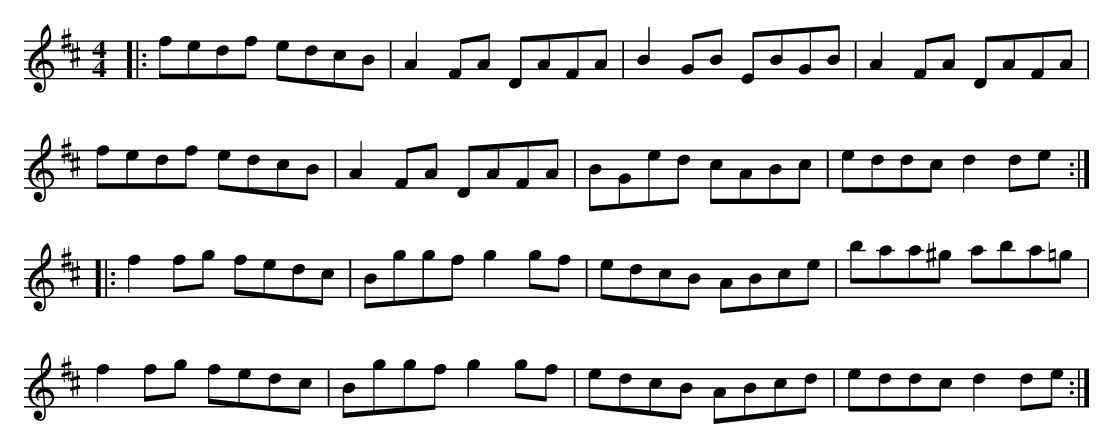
X:1
M:4/4
K:D
|:fedf edcB|A2FA DAFA|B2GB EBGB|A2FA DAFA|
fedf edcB|A2FA DAFA|BGed cABc|eddc d2 de:|
|:f2fg fedc|Bggf g2gf|edcB ABce|baa^g aba=g|
f2fg fedc|Bggf g2gf|edcB ABcd|eddc d2 de:|
